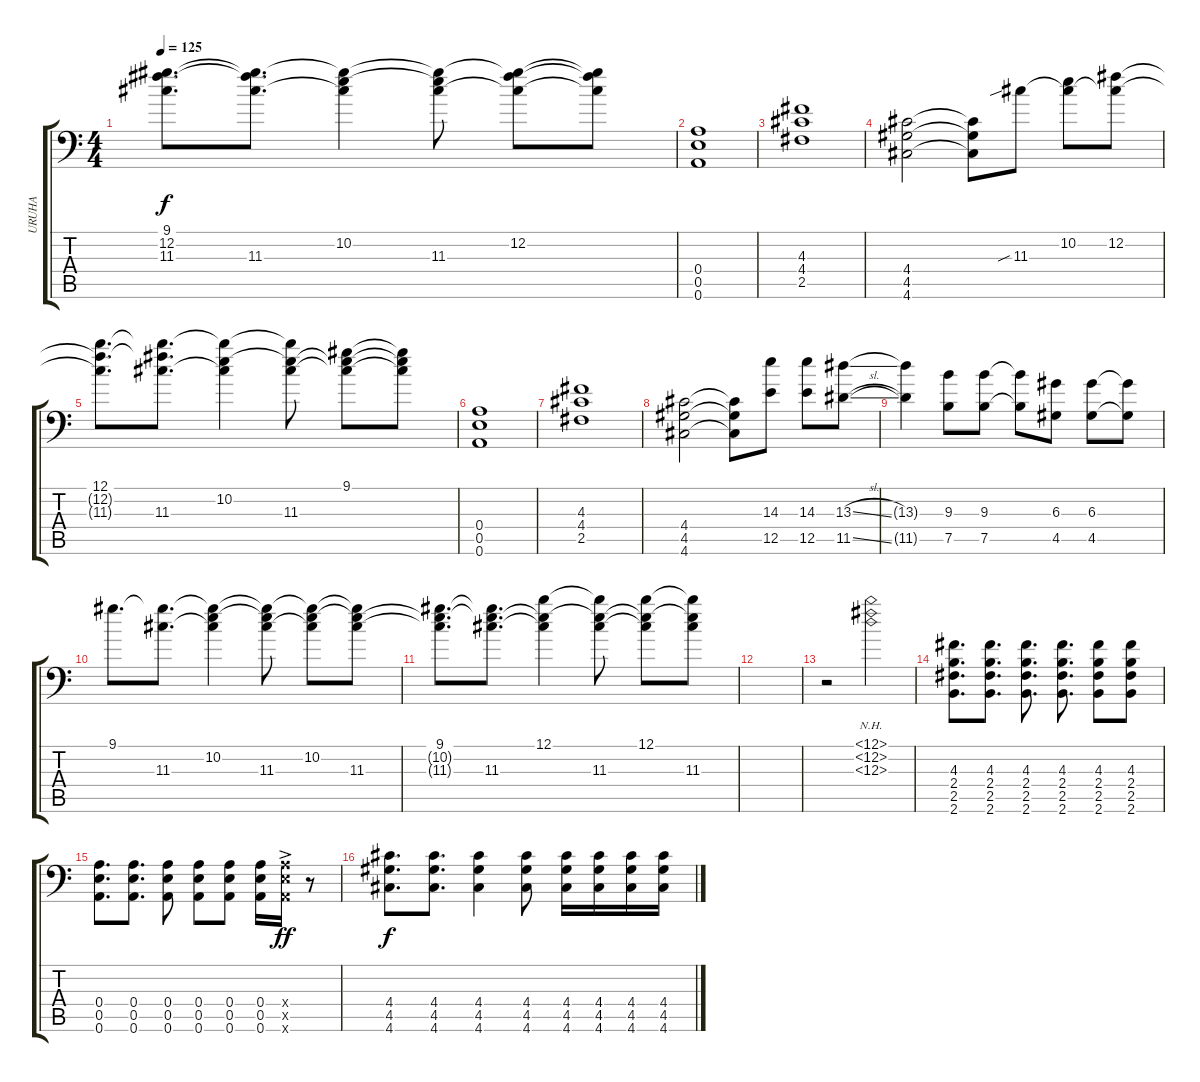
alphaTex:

\track ("URUHA" "URUHA") {instrument overdrivenguitar}
\staff {score tabs}
\tuning (B3 Gb3 D3 A2 E2 A1) {hide}
\ts (4 4)
\tempo 125
\clef f4
\ks c
(9.1 12.2{t} 11.3{t}).8{d dy f} (9.1{t} 12.2{t} 11.3).8{d} (9.1{t} 10.2 11.3{t}).4 (9.1{t} 10.2{t} 11.3).8 (9.1{t} 12.2 11.3{t}).8 (9.1{t} 12.2{t} 11.3{t}).8 |
(0.4 0.5 0.6).1 |
(4.3 4.4 2.5).1 |
(4.4 4.5 4.6).2 (4.4{t} 4.5{t} 4.6{t}).8 11.3{sib}.8 (10.2 11.3{t}).8 (12.2 11.3{t}).8 |
(12.1 12.2{t} 11.3{t}).8{d} (12.1{t} 12.2{t} 11.3).8{d} (12.1{t} 10.2 11.3{t}).4 (12.1{t} 10.2{t} 11.3).8 (9.1 10.2{t} 11.3{t}).8 (9.1{t} 10.2{t} 11.3{t}).8 |
(0.4 0.5 0.6).1 |
(4.3 4.4 2.5).1 |
(4.4 4.5 4.6).2 (4.4{t} 4.5{t} 4.6{t}).8 (14.3 12.5).8 (14.3 12.5).8 (13.3{sl} 11.5{sl}).8 |
(13.3{t} 11.5{t}).4 (9.3 7.5).8 (9.3 7.5).8 (9.3{t} 7.5{t}).8 (6.3 4.5).8 (6.3 4.5).8 (6.3{t} 4.5{t}).8 |
9.1.8{d} (9.1{t} 11.3).8{d} (9.1{t} 10.2 11.3{t}).4 (9.1{t} 10.2{t} 11.3).8 (9.1{t} 10.2 11.3{t}).8 (9.1{t} 10.2{t} 11.3).8 |
(9.1 10.2{t} 11.3{t}).8{d} (9.1{t} 10.2{t} 11.3).8{d} (12.1 10.2{t} 11.3{t}).4 (12.1{t} 10.2{t} 11.3).8 (12.1 10.2{t} 11.3{t}).8 (12.1{t} 10.2{t} 11.3).8 |
|
r.2 (0.1{nh} 0.2{nh} 0.3{nh}).2 |
(4.3 2.4 2.5 2.6).8{d} (4.3 2.4 2.5 2.6).8{d} (4.3 2.4 2.5 2.6).8{d} (4.3 2.4 2.5 2.6).8{d} (4.3 2.4 2.5 2.6).8 (4.3 2.4 2.5 2.6).8 |
(0.4 0.5 0.6).8{d} (0.4 0.5 0.6).8{d} (0.4 0.5 0.6).8 (0.4 0.5 0.6).8 (0.4 0.5 0.6).8 (0.4 0.5 0.6).16 (0.4{ac x} 0.5{ac x} 0.6{ac x}).16{dy ff} r.8 |
(4.4 4.5 4.6).8{d dy f} (4.4 4.5 4.6).8{d} (4.4 4.5 4.6).4 (4.4 4.5 4.6).8 (4.4 4.5 4.6).16 (4.4 4.5 4.6).16 (4.4 4.5 4.6).16 (4.4 4.5 4.6).16
